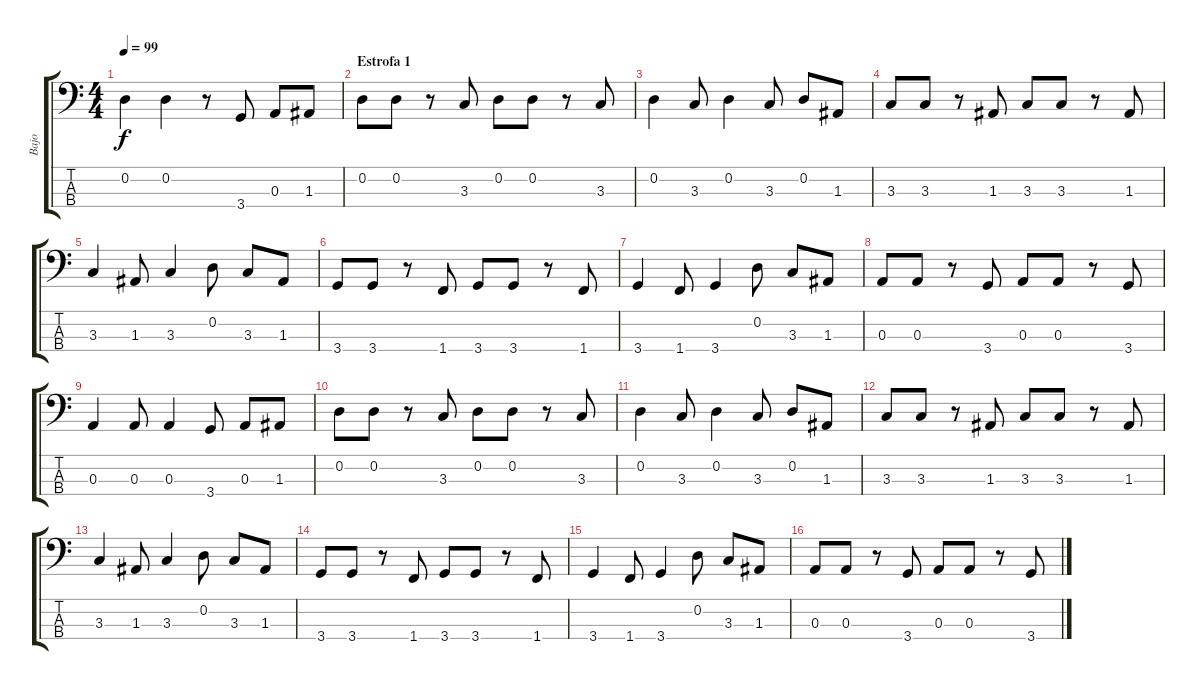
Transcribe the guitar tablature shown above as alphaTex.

\track ("Bajo" "Bajo") {instrument electricbasspick}
\staff {score tabs}
\tuning (G2 D2 A1 E1) {hide}
\ts (4 4)
\tempo 99
\clef f4
\ks c
0.2{t}.4{dy f} 0.2.4 r.8 3.4.8 0.3.8 1.3.8 |
\section ("" "Estrofa 1")
0.2.8 0.2.8 r.8 3.3.8 0.2.8 0.2.8 r.8 3.3.8 |
0.2.4 3.3.8 0.2.4 3.3.8 0.2.8 1.3.8 |
3.3.8 3.3.8 r.8 1.3.8 3.3.8 3.3.8 r.8 1.3.8 |
3.3.4 1.3.8 3.3.4 0.2.8 3.3.8 1.3.8 |
3.4.8 3.4.8 r.8 1.4.8 3.4.8 3.4.8 r.8 1.4.8 |
3.4.4 1.4.8 3.4.4 0.2.8 3.3.8 1.3.8 |
0.3.8 0.3.8 r.8 3.4.8 0.3.8 0.3.8 r.8 3.4.8 |
0.3.4 0.3.8 0.3.4 3.4.8 0.3.8 1.3.8 |
0.2.8 0.2.8 r.8 3.3.8 0.2.8 0.2.8 r.8 3.3.8 |
0.2.4 3.3.8 0.2.4 3.3.8 0.2.8 1.3.8 |
3.3.8 3.3.8 r.8 1.3.8 3.3.8 3.3.8 r.8 1.3.8 |
3.3.4 1.3.8 3.3.4 0.2.8 3.3.8 1.3.8 |
3.4.8 3.4.8 r.8 1.4.8 3.4.8 3.4.8 r.8 1.4.8 |
3.4.4 1.4.8 3.4.4 0.2.8 3.3.8 1.3.8 |
0.3.8 0.3.8 r.8 3.4.8 0.3.8 0.3.8 r.8 3.4.8
